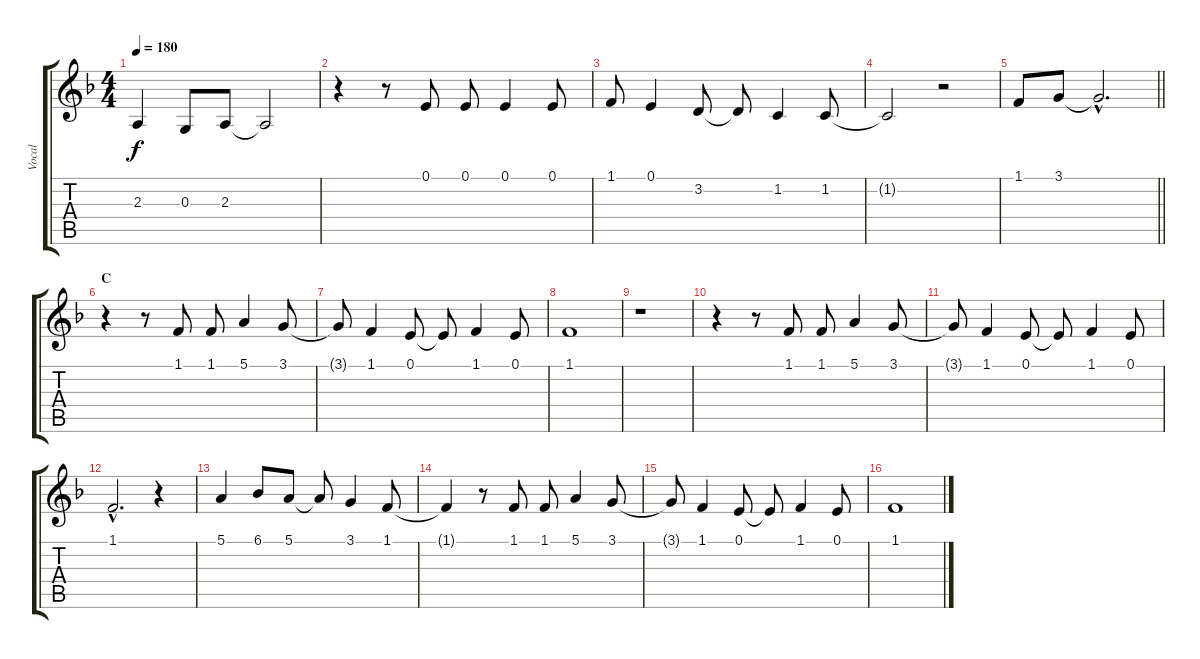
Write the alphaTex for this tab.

\track ("Vocal" "Vocal") {instrument synthvoice}
\staff {score tabs}
\tuning (E4 B3 G3 D3 A2 E2) {hide}
\ts (4 4)
\tempo 180
\clef g2
\ks dminor
2.3.4{dy f} 0.3.8 2.3.8 2.3{t}.2 |
r.4 r.8 0.1.8 0.1.8 0.1.4 0.1.8 |
1.1.8 0.1.4 3.2.8 3.2{t}.8 1.2.4 1.2.8 |
1.2{t}.2 r.2 |
\barLineRight lightlight
1.1.8 3.1.8 3.1{hac t}.2{d} |
\section ("" "C")
r.4 r.8 1.1.8 1.1.8 5.1.4 3.1.8 |
3.1{t}.8 1.1.4 0.1.8 0.1{t}.8 1.1.4 0.1.8 |
1.1.1 |
r.1 |
r.4 r.8 1.1.8 1.1.8 5.1.4 3.1.8 |
3.1{t}.8 1.1.4 0.1.8 0.1{t}.8 1.1.4 0.1.8 |
1.1{hac}.2{d} r.4 |
5.1.4 6.1.8 5.1.8 5.1{t}.8 3.1.4 1.1.8 |
1.1{t}.4 r.8 1.1.8 1.1.8 5.1.4 3.1.8 |
3.1{t}.8 1.1.4 0.1.8 0.1{t}.8 1.1.4 0.1.8 |
1.1.1
